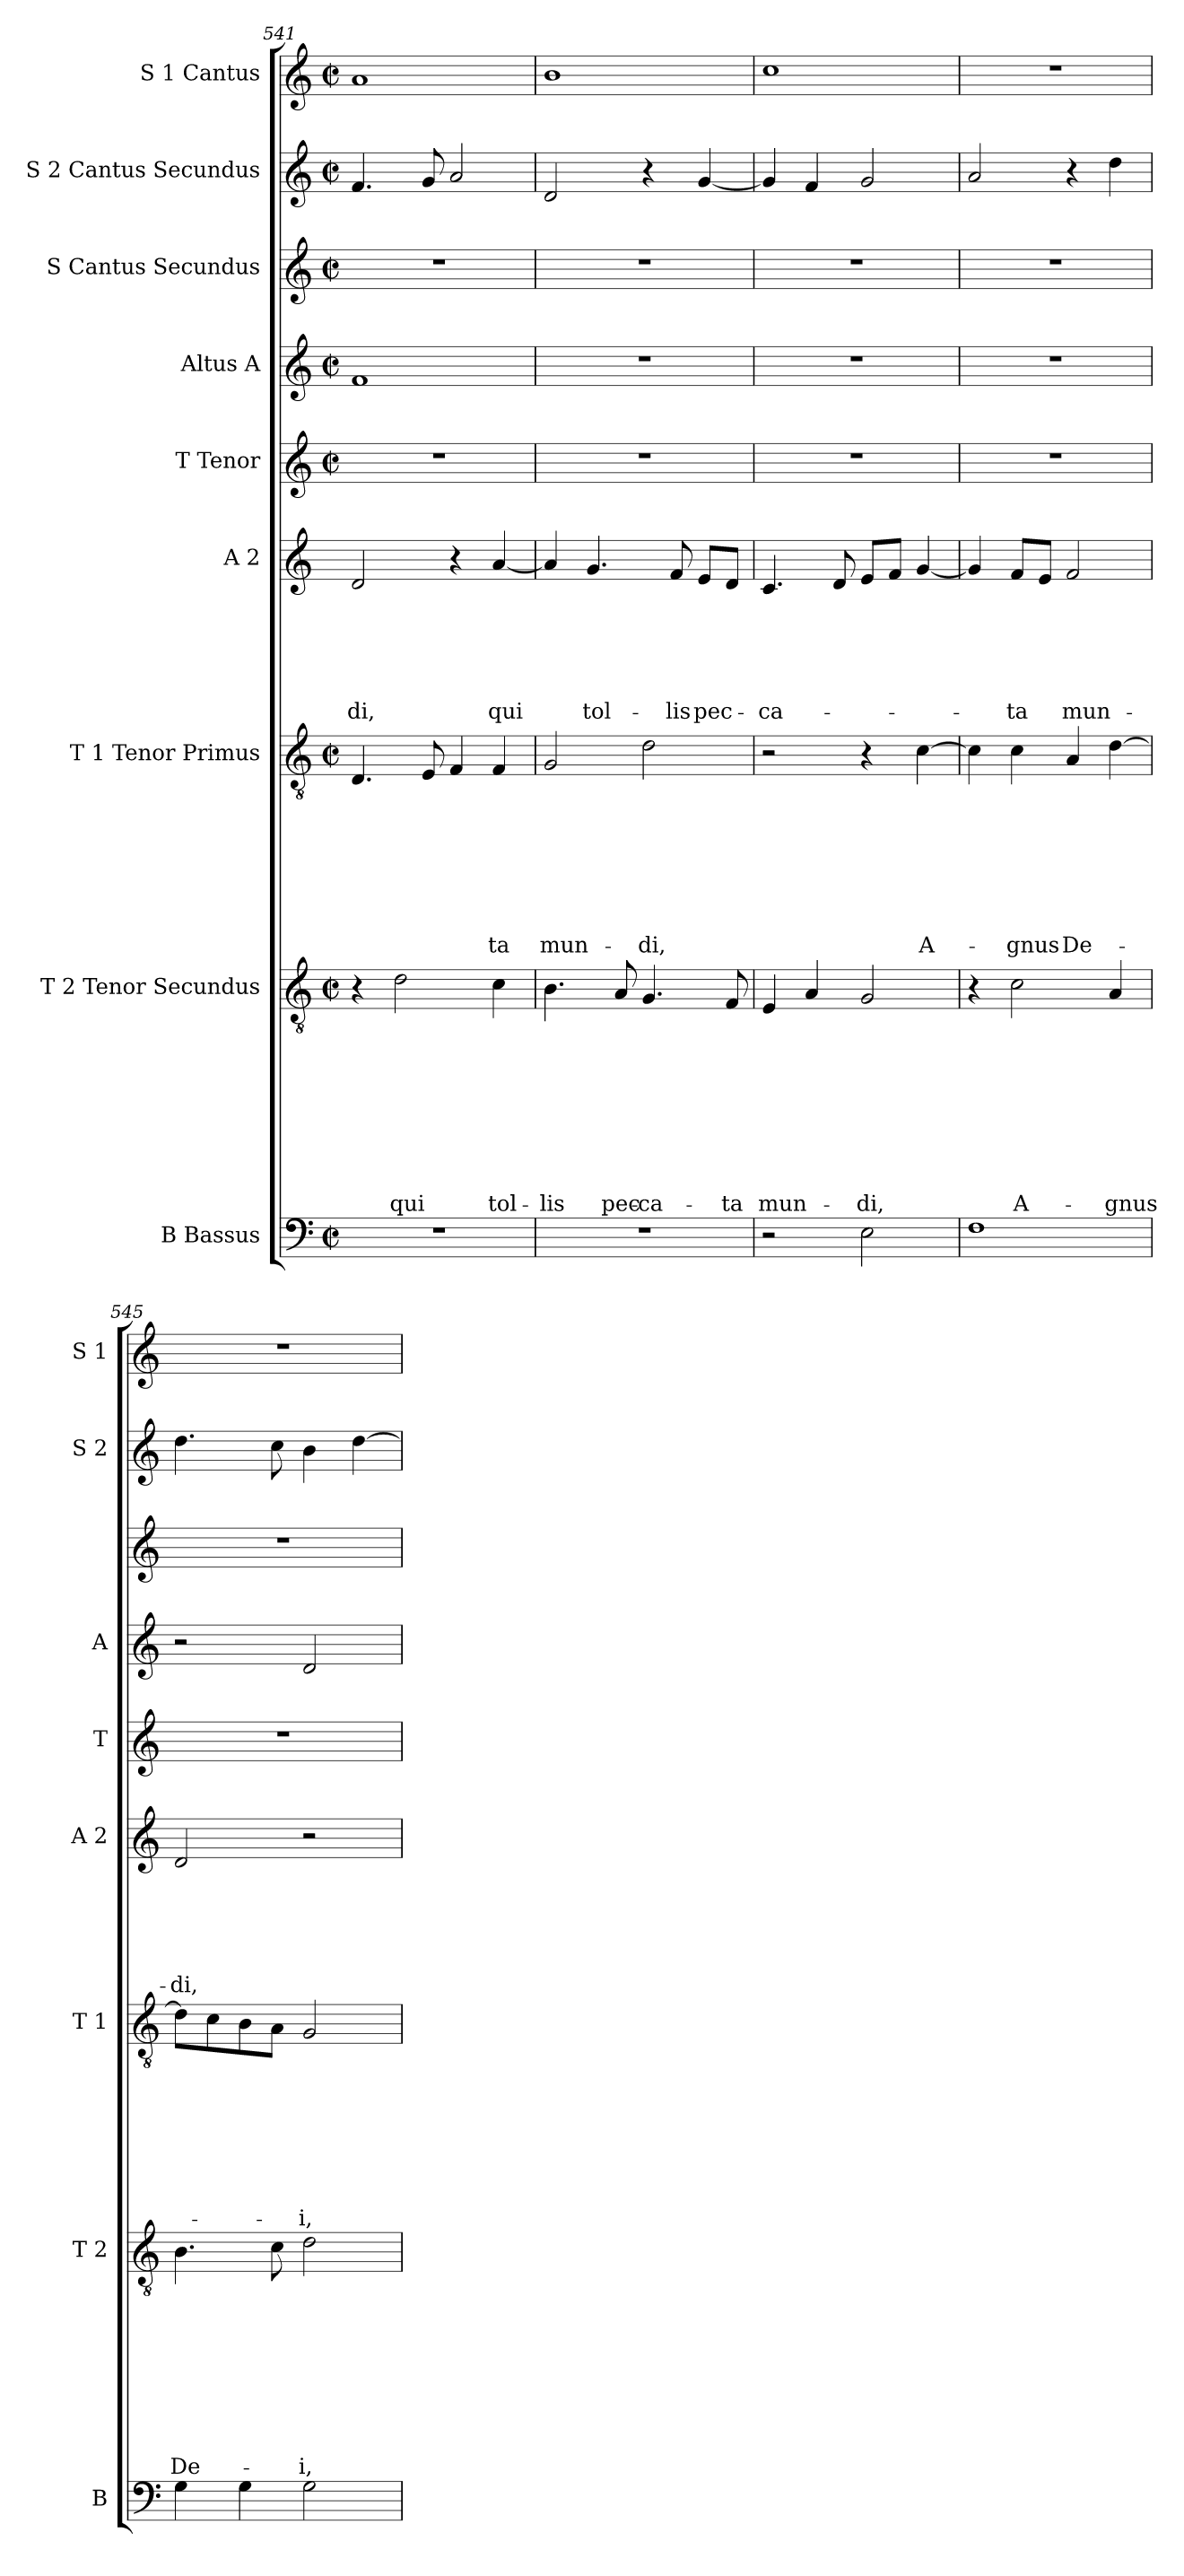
**kern	**kern	**text	**text	**text	**text	**text	**text	**text	**text	**text	**kern	**text	**text	**text	**text	**text	**text	**text	**text	**kern	**text	**text	**text	**text	**text	**text	**kern	**kern	**kern	**kern	**kern
*part9	*part8	*part8	*part8	*part8	*part8	*part8	*part8	*part8	*part8	*part8	*part7	*part7	*part7	*part7	*part7	*part7	*part7	*part7	*part7	*part6	*part6	*part6	*part6	*part6	*part6	*part6	*part5	*part4	*part3	*part2	*part1
*staff9	*staff8	*staff8	*staff8	*staff8	*staff8	*staff8	*staff8	*staff8	*staff8	*staff8	*staff7	*staff7	*staff7	*staff7	*staff7	*staff7	*staff7	*staff7	*staff7	*staff6	*staff6	*staff6	*staff6	*staff6	*staff6	*staff6	*staff5	*staff4	*staff3	*staff2	*staff1
*I"B Bassus	*I"T 2 Tenor Secundus	*	*	*	*	*	*	*	*	*	*I"T 1 Tenor Primus	*	*	*	*	*	*	*	*	*I"A 2	*	*	*	*	*	*	*I"T Tenor	*I"Altus A	*I"S Cantus Secundus	*I"S 2 Cantus Secundus	*I"S 1 Cantus
*I'B	*I'T 2	*	*	*	*	*	*	*	*	*	*I'T 1	*	*	*	*	*	*	*	*	*I'A 2	*	*	*	*	*	*	*I'T	*I'A	*	*I'S 2	*I'S 1
*clefF4	*clefGv2	*	*	*	*	*	*	*	*	*	*clefGv2	*	*	*	*	*	*	*	*	*clefG2	*	*	*	*	*	*	*clefG2	*clefG2	*clefG2	*clefG2	*clefG2
*k[]	*k[]	*	*	*	*	*	*	*	*	*	*k[]	*	*	*	*	*	*	*	*	*k[]	*	*	*	*	*	*	*k[]	*k[]	*k[]	*k[]	*k[]
*C:	*C:	*	*	*	*	*	*	*	*	*	*C:	*	*	*	*	*	*	*	*	*C:	*	*	*	*	*	*	*C:	*C:	*C:	*C:	*C:
*M2/2	*M2/2	*	*	*	*	*	*	*	*	*	*M2/2	*	*	*	*	*	*	*	*	*	*	*	*	*	*	*	*M2/2	*M2/2	*M2/2	*M2/2	*M2/2
*met(c|)	*met(c|)	*	*	*	*	*	*	*	*	*	*met(c|)	*	*	*	*	*	*	*	*	*	*	*	*	*	*	*	*met(c|)	*met(c|)	*met(c|)	*met(c|)	*met(c|)
=541	=541	=541	=541	=541	=541	=541	=541	=541	=541	=541	=541	=541	=541	=541	=541	=541	=541	=541	=541	=541	=541	=541	=541	=541	=541	=541	=541	=541	=541	=541	=541
!	!	!	!	!	!	!	!	!	!	!	!	!	!	!	!	!	!	!	!	!	!	!	!	!	!	!LO:LY:b	!	!	!	!	!
1r	4r	.	.	.	.	.	.	.	.	.	4.D/	.	.	.	.	.	.	.	.	2d/	.	.	.	.	.	-di,	1r	1f	1r	4.f/	1a
!	!	!	!	!	!	!	!	!	!	!LO:LY:b	!	!	!	!	!	!	!	!	!	!	!	!	!	!	!	!	!	!	!	!	!
.	2d\	.	.	.	.	.	.	.	.	qui	.	.	.	.	.	.	.	.	.	.	.	.	.	.	.	.	.	.	.	.	.
.	.	.	.	.	.	.	.	.	.	.	8E/	.	.	.	.	.	.	.	.	.	.	.	.	.	.	.	.	.	.	8g/	.
.	.	.	.	.	.	.	.	.	.	.	4F/	.	.	.	.	.	.	.	.	4r	.	.	.	.	.	.	.	.	.	2a/	.
!	!	!	!	!	!	!	!	!	!	!LO:LY:b	!	!	!	!	!	!	!	!	!LO:LY:b	!	!	!	!	!	!	!LO:LY:b	!	!	!	!	!
.	4c\	.	.	.	.	.	.	.	.	tol-	4F/	.	.	.	.	.	.	.	-ta	[<4a/	.	.	.	.	.	qui	.	.	.	.	.
=542	=542	=542	=542	=542	=542	=542	=542	=542	=542	=542	=542	=542	=542	=542	=542	=542	=542	=542	=542	=542	=542	=542	=542	=542	=542	=542	=542	=542	=542	=542	=542
!	!	!	!	!	!	!	!	!	!	!LO:LY:b	!	!	!	!	!	!	!	!	!LO:LY:b	!	!	!	!	!	!	!	!	!	!	!	!
1r	4.B\	.	.	.	.	.	.	.	.	-lis	2G/	.	.	.	.	.	.	.	mun-	4a/]	.	.	.	.	.	.	1r	1r	1r	2d/	1b
!	!	!	!	!	!	!	!	!	!	!	!	!	!	!	!	!	!	!	!	!	!	!	!	!	!	!LO:LY:b	!	!	!	!	!
.	.	.	.	.	.	.	.	.	.	.	.	.	.	.	.	.	.	.	.	4.g/	.	.	.	.	.	tol-	.	.	.	.	.
!	!	!	!	!	!	!	!	!	!	!LO:LY:b	!	!	!	!	!	!	!	!	!	!	!	!	!	!	!	!	!	!	!	!	!
.	8A/	.	.	.	.	.	.	.	.	pec-	.	.	.	.	.	.	.	.	.	.	.	.	.	.	.	.	.	.	.	.	.
!	!	!	!	!	!	!	!	!	!	!LO:LY:b:rj	!	!	!	!	!	!	!	!	!LO:LY:b	!	!	!	!	!	!	!	!	!	!	!	!
.	4.G/	.	.	.	.	.	.	.	.	-ca-	2d\	.	.	.	.	.	.	.	-di,	.	.	.	.	.	.	.	.	.	.	4r	.
!	!	!	!	!	!	!	!	!	!	!	!	!	!	!	!	!	!	!	!	!	!	!	!	!	!	!LO:LY:b	!	!	!	!	!
.	.	.	.	.	.	.	.	.	.	.	.	.	.	.	.	.	.	.	.	8f/	.	.	.	.	.	-lis	.	.	.	.	.
!	!	!	!	!	!	!	!	!	!	!	!	!	!	!	!	!	!	!	!	!	!	!	!	!	!	!LO:LY:b	!	!	!	!	!
.	.	.	.	.	.	.	.	.	.	.	.	.	.	.	.	.	.	.	.	8e/L	.	.	.	.	.	pec-	.	.	.	[<4g/	.
!	!	!	!	!	!	!	!	!	!	!LO:LY:b	!	!	!	!	!	!	!	!	!	!	!	!	!	!	!	!	!	!	!	!	!
.	8F/	.	.	.	.	.	.	.	.	-ta	.	.	.	.	.	.	.	.	.	8d/J	.	.	.	.	.	.	.	.	.	.	.
=543	=543	=543	=543	=543	=543	=543	=543	=543	=543	=543	=543	=543	=543	=543	=543	=543	=543	=543	=543	=543	=543	=543	=543	=543	=543	=543	=543	=543	=543	=543	=543
!	!	!	!	!	!	!	!	!	!	!LO:LY:b	!	!	!	!	!	!	!	!	!	!	!	!	!	!	!	!LO:LY:b	!	!	!	!	!
2r	4E/	.	.	.	.	.	.	.	.	mun-	2r	.	.	.	.	.	.	.	.	4.c/	.	.	.	.	.	-ca-	1r	1r	1r	4g/]	1cc
.	4A/	.	.	.	.	.	.	.	.	.	.	.	.	.	.	.	.	.	.	.	.	.	.	.	.	.	.	.	.	4f/	.
.	.	.	.	.	.	.	.	.	.	.	.	.	.	.	.	.	.	.	.	8d/	.	.	.	.	.	.	.	.	.	.	.
!	!	!	!	!	!	!	!	!	!	!LO:LY:b	!	!	!	!	!	!	!	!	!	!	!	!	!	!	!	!	!	!	!	!	!
2E\	2G/	.	.	.	.	.	.	.	.	-di,	4r	.	.	.	.	.	.	.	.	8e/L	.	.	.	.	.	.	.	.	.	2g/	.
.	.	.	.	.	.	.	.	.	.	.	.	.	.	.	.	.	.	.	.	8f/J	.	.	.	.	.	.	.	.	.	.	.
!	!	!	!	!	!	!	!	!	!	!	!	!	!	!	!	!	!	!	!LO:LY:b	!	!	!	!	!	!	!	!	!	!	!	!
.	.	.	.	.	.	.	.	.	.	.	[>4c\	.	.	.	.	.	.	.	A-	[<4g/	.	.	.	.	.	.	.	.	.	.	.
=544	=544	=544	=544	=544	=544	=544	=544	=544	=544	=544	=544	=544	=544	=544	=544	=544	=544	=544	=544	=544	=544	=544	=544	=544	=544	=544	=544	=544	=544	=544	=544
1F	4r	.	.	.	.	.	.	.	.	.	4c\]	.	.	.	.	.	.	.	.	4g/]	.	.	.	.	.	.	1r	1r	1r	2a/	1r
!	!	!	!	!	!	!	!	!	!	!LO:LY:b	!	!	!	!	!	!	!	!	!LO:LY:b	!	!	!	!	!	!	!LO:LY:b	!	!	!	!	!
.	2c\	.	.	.	.	.	.	.	.	A-	4c\	.	.	.	.	.	.	.	-gnus	8f/L	.	.	.	.	.	-ta	.	.	.	.	.
.	.	.	.	.	.	.	.	.	.	.	.	.	.	.	.	.	.	.	.	8e/J	.	.	.	.	.	.	.	.	.	.	.
!	!	!	!	!	!	!	!	!	!	!	!	!	!	!	!	!	!	!	!LO:LY:b	!	!	!	!	!	!	!LO:LY:b	!	!	!	!	!
.	.	.	.	.	.	.	.	.	.	.	4A/	.	.	.	.	.	.	.	De-	2f/	.	.	.	.	.	mun-	.	.	.	4r	.
!	!	!	!	!	!	!	!	!	!	!LO:LY:b	!	!	!	!	!	!	!	!	!	!	!	!	!	!	!	!	!	!	!	!	!
.	4A/	.	.	.	.	.	.	.	.	-gnus	[>4d\	.	.	.	.	.	.	.	.	.	.	.	.	.	.	.	.	.	.	4dd\	.
!!LO:PB:g=z
=545	=545	=545	=545	=545	=545	=545	=545	=545	=545	=545	=545	=545	=545	=545	=545	=545	=545	=545	=545	=545	=545	=545	=545	=545	=545	=545	=545	=545	=545	=545	=545
!	!	!	!	!	!	!	!	!	!	!LO:LY:b	!	!	!	!	!	!	!	!	!	!	!	!	!	!	!	!LO:LY:b	!	!	!	!	!
4G\	4.B\	.	.	.	.	.	.	.	.	De-	8d\L]	.	.	.	.	.	.	.	.	2d/	.	.	.	.	.	-di,	1r	2r	1r	4.dd\	1r
.	.	.	.	.	.	.	.	.	.	.	8c\	.	.	.	.	.	.	.	.	.	.	.	.	.	.	.	.	.	.	.	.
4G\	.	.	.	.	.	.	.	.	.	.	8B\	.	.	.	.	.	.	.	.	.	.	.	.	.	.	.	.	.	.	.	.
.	8c\	.	.	.	.	.	.	.	.	.	8A\J	.	.	.	.	.	.	.	.	.	.	.	.	.	.	.	.	.	.	8cc\	.
!	!	!	!	!	!	!	!	!	!	!LO:LY:b	!	!	!	!	!	!	!	!	!LO:LY:b	!	!	!	!	!	!	!	!	!	!	!	!
2G\	2d\	.	.	.	.	.	.	.	.	-i,	2G/	.	.	.	.	.	.	.	-i,	2r	.	.	.	.	.	.	.	2d/	.	4b\	.
.	.	.	.	.	.	.	.	.	.	.	.	.	.	.	.	.	.	.	.	.	.	.	.	.	.	.	.	.	.	[>4dd\	.
=	=	=	=	=	=	=	=	=	=	=	=	=	=	=	=	=	=	=	=	=	=	=	=	=	=	=	=	=	=	=	=
*-	*-	*-	*-	*-	*-	*-	*-	*-	*-	*-	*-	*-	*-	*-	*-	*-	*-	*-	*-	*-	*-	*-	*-	*-	*-	*-	*-	*-	*-	*-	*-
